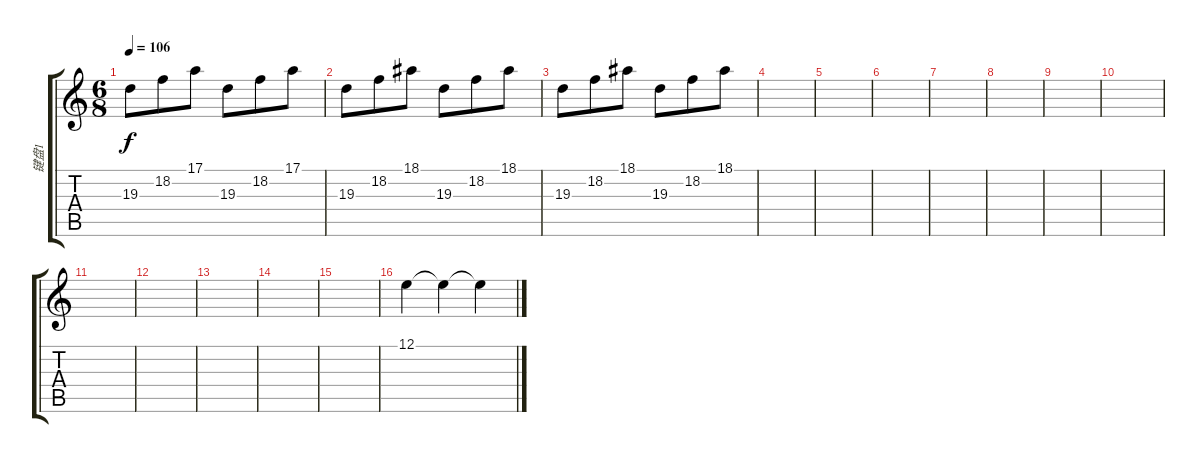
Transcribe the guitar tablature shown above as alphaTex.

\track ("键盘1" "键盘1") {instrument panflute}
\staff {score tabs}
\tuning (E4 B3 G3 D3 A2 E2) {hide}
\ts (6 8)
\tempo 106
\clef g2
\ks c
19.3.8{dy f} 18.2.8 17.1.8 19.3.8 18.2.8 17.1.8 |
19.3.8 18.2.8 18.1.8 19.3.8 18.2.8 18.1.8 |
19.3.8 18.2.8 18.1.8 19.3.8 18.2.8 18.1.8 |
|
|
|
|
|
|
|
|
|
|
|
|
12.1.4{volume 12} 12.1{t}.4 12.1{t}.4
